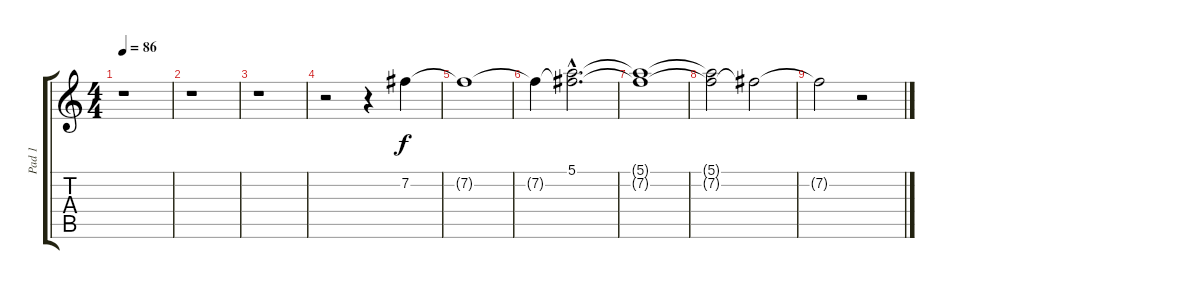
\track ("Pad 1" "Pad 1") {instrument stringensemble2}
\staff {score tabs}
\tuning (E5 B4 G4 D4 A3 E3) {hide}
\ts (4 4)
\tempo 86
\clef g2
\ks c
r.1{dy f} |
r.1 |
r.1 |
r.2 r.4 7.2.4 |
7.2{t}.1 |
7.2{t}.4 (5.1{hac} 7.2{hac t}).2{d} |
(5.1{t} 7.2{t}).1 |
(5.1{t} 7.2{t}).2 7.2{t}.2 |
7.2{t}.2 r.2
